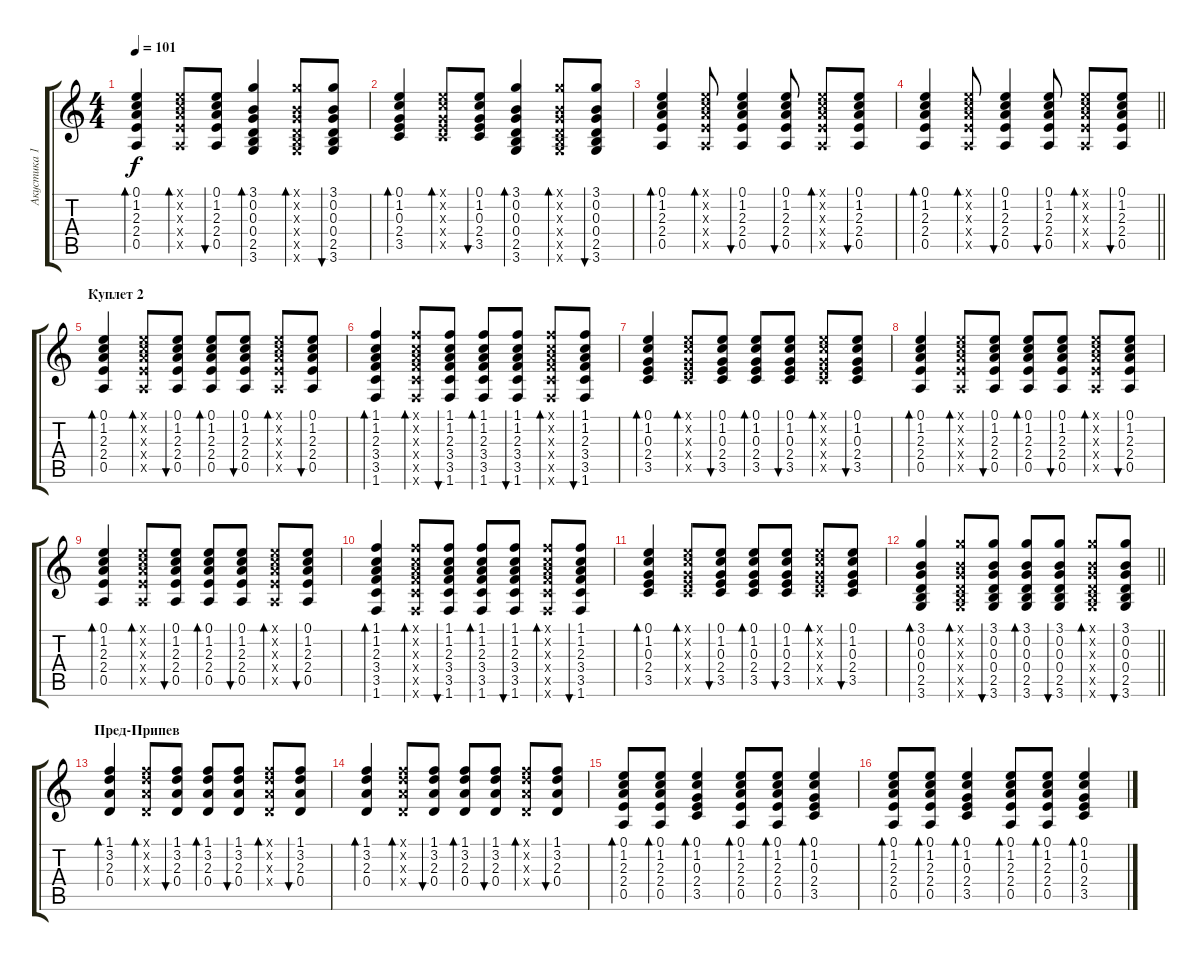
\track ("Акустика 1" "Акустика 1") {instrument acousticguitarsteel}
\staff {score tabs}
\tuning (E4 B3 G3 D3 A2 E2) {hide}
\ts (4 4)
\tempo 101
\clef g2
\ks c
(0.1 1.2 2.3 2.4 0.5).4{bd 30 dy f} (0.1{x} 1.2{x} 2.3{x} 2.4{x} 0.5{x}).8{bd 30} (0.1 1.2 2.3 2.4 0.5).8{bu 30} (3.1 0.2 0.3 0.4 2.5 3.6).4{bd 30} (3.1{x} 0.2{x} 0.3{x} 0.4{x} 2.5{x} 3.6{x}).8{bd 30} (3.1 0.2 0.3 0.4 2.5 3.6).8{bu 30} |
(0.1 1.2 0.3 2.4 3.5).4{bd 30} (0.1{x} 1.2{x} 0.3{x} 2.4{x} 3.5{x}).8{bd 30} (0.1 1.2 0.3 2.4 3.5).8{bu 30} (3.1 0.2 0.3 0.4 2.5 3.6).4{bd 30} (3.1{x} 0.2{x} 0.3{x} 0.4{x} 2.5{x} 3.6{x}).8{bd 30} (3.1 0.2 0.3 0.4 2.5 3.6).8{bu 30} |
(0.1 1.2 2.3 2.4 0.5).4{bd 30} (0.1{x} 1.2{x} 2.3{x} 2.4{x} 0.5{x}).8{bd 30} (0.1 1.2 2.3 2.4 0.5).4{bu 30} (0.1 1.2 2.3 2.4 0.5).8{bu 30} (0.1{x} 1.2{x} 2.3{x} 2.4{x} 0.5{x}).8{bd 30} (0.1 1.2 2.3 2.4 0.5).8{bu 30} |
\barLineRight lightlight
(0.1 1.2 2.3 2.4 0.5).4{bd 30} (0.1{x} 1.2{x} 2.3{x} 2.4{x} 0.5{x}).8{bd 30} (0.1 1.2 2.3 2.4 0.5).4{bu 30} (0.1 1.2 2.3 2.4 0.5).8{bu 30} (0.1{x} 1.2{x} 2.3{x} 2.4{x} 0.5{x}).8{bd 30} (0.1 1.2 2.3 2.4 0.5).8{bu 30} |
\section ("" "Куплет 2")
(0.1 1.2 2.3 2.4 0.5).4{bd 30} (0.1{x} 1.2{x} 2.3{x} 2.4{x} 0.5{x}).8{bd 30} (0.1 1.2 2.3 2.4 0.5).8{bu 30} (0.1 1.2 2.3 2.4 0.5).8{bd 30} (0.1 1.2 2.3 2.4 0.5).8{bu 30} (0.1{x} 1.2{x} 2.3{x} 2.4{x} 0.5{x}).8{bd 30} (0.1 1.2 2.3 2.4 0.5).8{bu 30} |
(1.1 1.2 2.3 3.4 3.5 1.6).4{bd 30} (1.1{x} 1.2{x} 2.3{x} 3.4{x} 3.5{x} 1.6{x}).8{bd 30} (1.1 1.2 2.3 3.4 3.5 1.6).8{bu 30} (1.1 1.2 2.3 3.4 3.5 1.6).8{bd 30} (1.1 1.2 2.3 3.4 3.5 1.6).8{bu 30} (1.1{x} 1.2{x} 2.3{x} 3.4{x} 3.5{x} 1.6{x}).8{bd 30} (1.1 1.2 2.3 3.4 3.5 1.6).8{bu 30} |
(0.1 1.2 0.3 2.4 3.5).4{bd 30} (0.1{x} 1.2{x} 0.3{x} 2.4{x} 3.5{x}).8{bd 30} (0.1 1.2 0.3 2.4 3.5).8{bu 30} (0.1 1.2 0.3 2.4 3.5).8{bd 30} (0.1 1.2 0.3 2.4 3.5).8{bu 30} (0.1{x} 1.2{x} 0.3{x} 2.4{x} 3.5{x}).8{bd 30} (0.1 1.2 0.3 2.4 3.5).8{bu 30} |
(0.1 1.2 2.3 2.4 0.5).4{bd 30} (0.1{x} 1.2{x} 2.3{x} 2.4{x} 0.5{x}).8{bd 30} (0.1 1.2 2.3 2.4 0.5).8{bu 30} (0.1 1.2 2.3 2.4 0.5).8{bd 30} (0.1 1.2 2.3 2.4 0.5).8{bu 30} (0.1{x} 1.2{x} 2.3{x} 2.4{x} 0.5{x}).8{bd 30} (0.1 1.2 2.3 2.4 0.5).8{bu 30} |
(0.1 1.2 2.3 2.4 0.5).4{bd 30} (0.1{x} 1.2{x} 2.3{x} 2.4{x} 0.5{x}).8{bd 30} (0.1 1.2 2.3 2.4 0.5).8{bu 30} (0.1 1.2 2.3 2.4 0.5).8{bd 30} (0.1 1.2 2.3 2.4 0.5).8{bu 30} (0.1{x} 1.2{x} 2.3{x} 2.4{x} 0.5{x}).8{bd 30} (0.1 1.2 2.3 2.4 0.5).8{bu 30} |
(1.1 1.2 2.3 3.4 3.5 1.6).4{bd 30} (1.1{x} 1.2{x} 2.3{x} 3.4{x} 3.5{x} 1.6{x}).8{bd 30} (1.1 1.2 2.3 3.4 3.5 1.6).8{bu 30} (1.1 1.2 2.3 3.4 3.5 1.6).8{bd 30} (1.1 1.2 2.3 3.4 3.5 1.6).8{bu 30} (1.1{x} 1.2{x} 2.3{x} 3.4{x} 3.5{x} 1.6{x}).8{bd 30} (1.1 1.2 2.3 3.4 3.5 1.6).8{bu 30} |
(0.1 1.2 0.3 2.4 3.5).4{bd 30} (0.1{x} 1.2{x} 0.3{x} 2.4{x} 3.5{x}).8{bd 30} (0.1 1.2 0.3 2.4 3.5).8{bu 30} (0.1 1.2 0.3 2.4 3.5).8{bd 30} (0.1 1.2 0.3 2.4 3.5).8{bu 30} (0.1{x} 1.2{x} 0.3{x} 2.4{x} 3.5{x}).8{bd 30} (0.1 1.2 0.3 2.4 3.5).8{bu 30} |
\barLineRight lightlight
(3.1 0.2 0.3 0.4 2.5 3.6).4{bd 30} (3.1{x} 0.2{x} 0.3{x} 0.4{x} 2.5{x} 3.6{x}).8{bd 30} (3.1 0.2 0.3 0.4 2.5 3.6).8{bu 30} (3.1 0.2 0.3 0.4 2.5 3.6).8{bd 30} (3.1 0.2 0.3 0.4 2.5 3.6).8{bu 30} (3.1{x} 0.2{x} 0.3{x} 0.4{x} 2.5{x} 3.6{x}).8{bd 30} (3.1 0.2 0.3 0.4 2.5 3.6).8{bu 30} |
\section ("" "Пред-Припев")
(1.1 3.2 2.3 0.4).4{bd 30} (1.1{x} 3.2{x} 2.3{x} 0.4{x}).8{bd 30} (1.1 3.2 2.3 0.4).8{bu 30} (1.1 3.2 2.3 0.4).8{bd 30} (1.1 3.2 2.3 0.4).8{bu 30} (1.1{x} 3.2{x} 2.3{x} 0.4{x}).8{bd 30} (1.1 3.2 2.3 0.4).8{bu 30} |
(1.1 3.2 2.3 0.4).4{bd 30} (1.1{x} 3.2{x} 2.3{x} 0.4{x}).8{bd 30} (1.1 3.2 2.3 0.4).8{bu 30} (1.1 3.2 2.3 0.4).8{bd 30} (1.1 3.2 2.3 0.4).8{bu 30} (1.1{x} 3.2{x} 2.3{x} 0.4{x}).8{bd 30} (1.1 3.2 2.3 0.4).8{bu 30} |
(0.1 1.2 2.3 2.4 0.5).8{bd 30} (0.1 1.2 2.3 2.4 0.5).8{bd 30} (0.1 1.2 0.3 2.4 3.5).4{bd 30} (0.1 1.2 2.3 2.4 0.5).8{bd 30} (0.1 1.2 2.3 2.4 0.5).8{bd 30} (0.1 1.2 0.3 2.4 3.5).4{bd 30} |
(0.1 1.2 2.3 2.4 0.5).8{bd 30} (0.1 1.2 2.3 2.4 0.5).8{bd 30} (0.1 1.2 0.3 2.4 3.5).4{bd 30} (0.1 1.2 2.3 2.4 0.5).8{bd 30} (0.1 1.2 2.3 2.4 0.5).8{bd 30} (0.1 1.2 0.3 2.4 3.5).4{bd 30}
